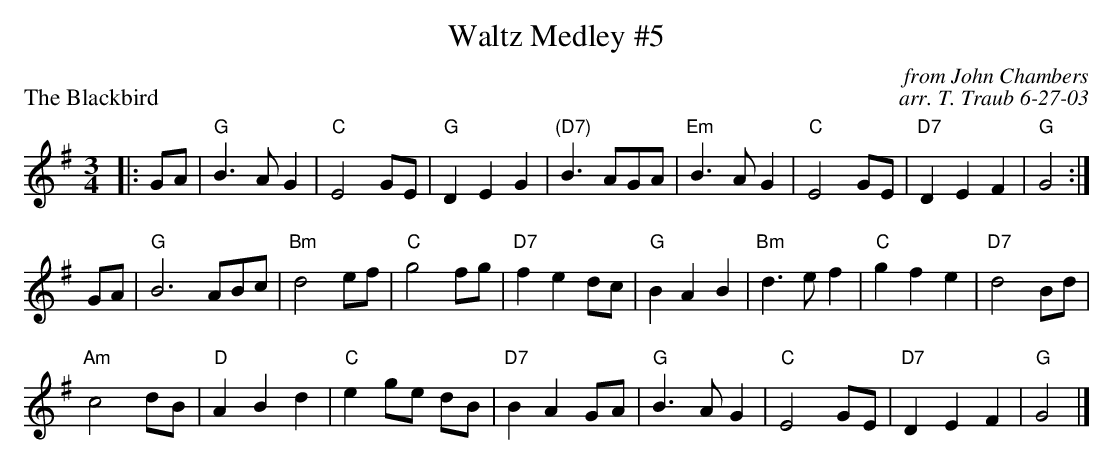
X:1
T: Waltz Medley #5
T:
P: The Blackbird
C: from John Chambers
C: arr. T. Traub 6-27-03
M: 3/4
K: G
L: 1/4
|: G/A/|"G"B>A G|"C"E2 G/E/|"G"D E G |"(D7)"B > AG/A/|"Em"B>A G|"C"E2 G/E/|"D7"D E F |"G"G2 :|
G/A/|"G"B3 A/B/c/ |"Bm"d2 e/f/|"C"g2 f/g/|"D7"f e d/c/|"G"B A B |"Bm"d > e f|"C"g f e|"D7"d2 B/d/|
"Am"c2 d/B/|"D"A B d|"C"e g/e/ d/B/|"D7"B A G/A/|"G"B > A G|"C"E2 G/E/|"D7"D E F |"G"G2|]
